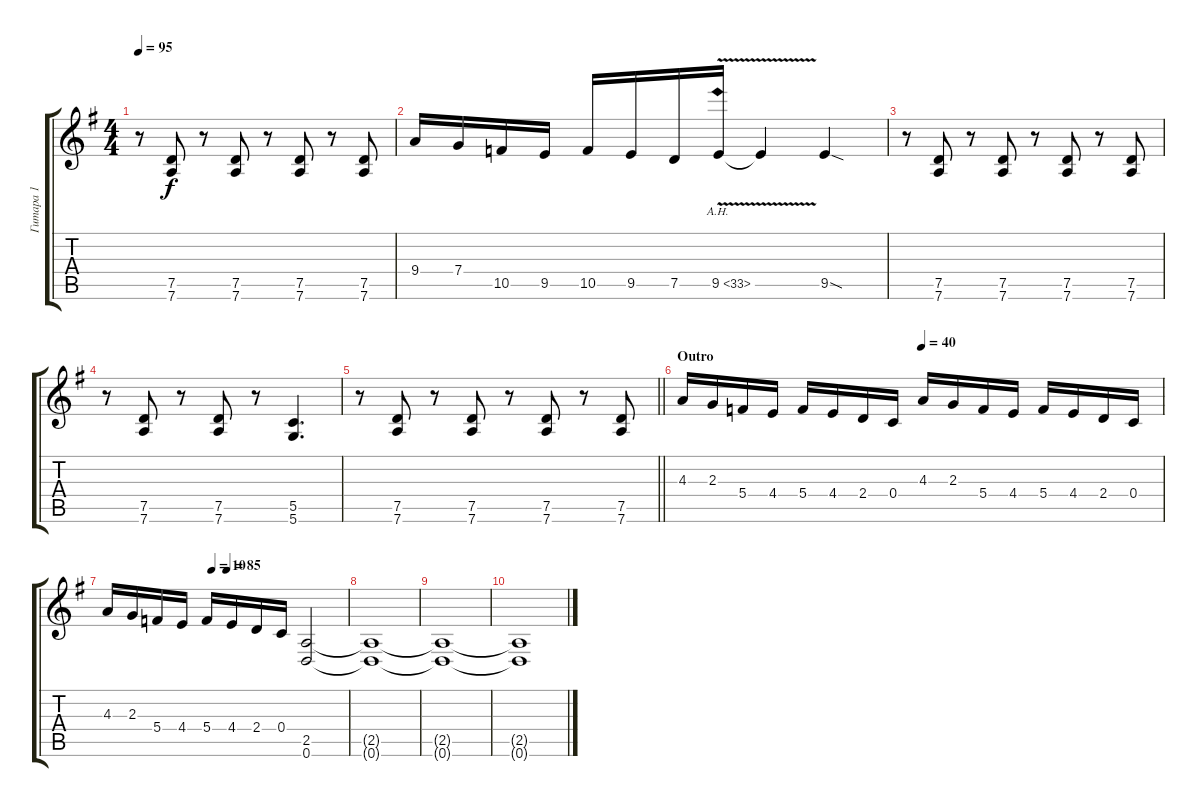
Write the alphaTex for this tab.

\track ("Гитара 1" "Гитара 1") {instrument distortionguitar}
\staff {score tabs}
\tuning (D4 A3 F3 C3 G2 D2) {hide}
\ts (4 4)
\tempo 95
\clef g2
\ks eminor
r.8{dy f} (7.5 7.6).8 r.8 (7.5 7.6).8 r.8 (7.5 7.6).8 r.8 (7.5 7.6).8 |
9.4.16 7.4.16 10.5.16 9.5.16 10.5.16 9.5.16 7.5.16 9.5{ah 24 v}.16 9.5{t}.4 9.5{sod}.4 |
r.8 (7.5 7.6).8 r.8 (7.5 7.6).8 r.8 (7.5 7.6).8 r.8 (7.5 7.6).8 |
r.8 (7.5 7.6).8 r.8 (7.5 7.6).8 r.8 (5.5 5.6).4{d} |
\barLineRight lightlight
r.8 (7.5 7.6).8 r.8 (7.5 7.6).8 r.8 (7.5 7.6).8 r.8 (7.5 7.6).8 |
\section ("" "Outro")
\tempo (40 0.5)
4.3.16 2.3.16 5.4.16 4.4.16 5.4.16 4.4.16 2.4.16 0.4.16 4.3.16 2.3.16 5.4.16 4.4.16 5.4.16 4.4.16 2.4.16 0.4.16 |
\tempo (10 0.4375)
\tempo (85 0.5)
4.3.16 2.3.16 5.4.16 4.4.16 5.4.16 4.4.16 2.4.16 0.4.16 (2.5 0.6).2 |
(2.5{t} 0.6{t}).1 |
(2.5{t} 0.6{t}).1 |
(2.5{t} 0.6{t}).1
